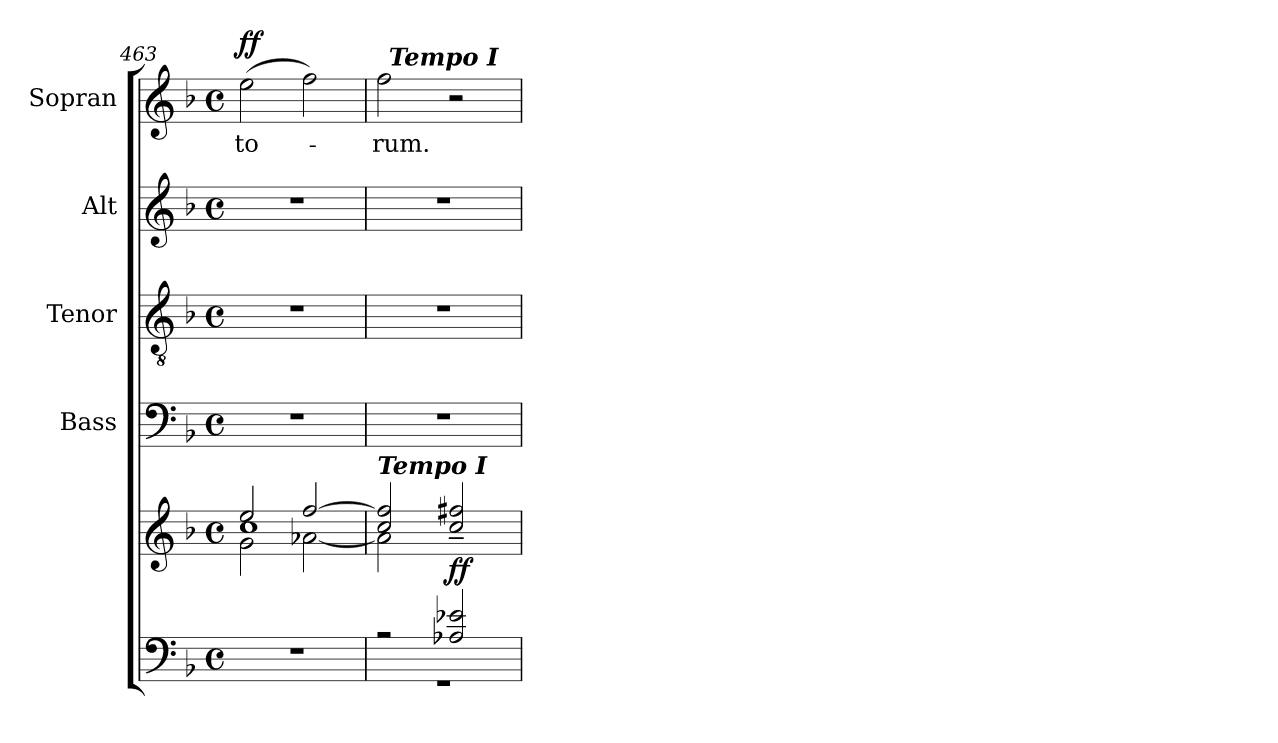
**kern	**kern	**dynam	**kern	**kern	**kern	**kern	**text	**dynam
*part5	*part5	*part5	*part4	*part3	*part2	*part1	*part1	*part1
*staff6	*staff5	*staff5/6	*staff4	*staff3	*staff2	*staff1	*staff1	*staff1
*	*	*	*I"Bass	*I"Tenor	*I"Alt	*I"Sopran	*	*
*	*	*	*I'B.	*I'T.	*I'A.	*I'S.	*	*
!!LO:LB:g=z
*clefF4	*clefG2	*	*clefF4	*clefGv2	*clefG2	*clefG2	*	*
*k[b-]	*k[b-]	*	*k[b-]	*k[b-]	*k[b-]	*k[b-]	*	*
*F:	*F:	*	*F:	*F:	*F:	*F:	*	*
*M4/4	*M4/4	*	*M4/4	*M4/4	*M4/4	*M4/4	*	*
*met(c)	*met(c)	*	*met(c)	*met(c)	*met(c)	*met(c)	*	*
=463	=463	=463	=463	=463	=463	=463	=463	=463
*	*^	*	*	*	*	*	*	*
*	*	*^	*	*	*	*	*	*	*
!	!	!	!	!	!	!	!	!	!LO:LY:b	!LO:DY:a
1r	2ee/	2g\	1cc	.	1r	1r	1r	(>2ee\	-to-	ff
.	[>2ff/	[<2a-X\	.	.	.	.	.	2ff\)	.	.
*	*	*v	*v	*	*	*	*	*	*	*
=464	=464	=464	=464	=464	=464	=464	=464	=464	=464
*^	*	*	*	*	*	*	*	*	*
!	!	!LO:TX:a:Bi:t=Tempo I	!	!	!	!	!	!	!	!
!	!	!	!	!	!	!	!	!	!LO:LY:b	!
*	*	*	*	*	*	*	*	*^	*	*
2rA	1rAA	2cc/ 2ff/]	2a-\]	.	1r	1r	1r	2ff\	32ryy	-rum.	.
!	!	!	!	!	!	!	!	!	!LO:TX:a:Bi:t=Tempo I	!	!
.	.	.	.	.	.	.	.	.	2ryy	.	.
!	!	!	!	!LO:DY:b	!	!	!	!	!	!	!
2A-X/ 2e-X/	.	2cc/~< 2ff#X/~<	2ryy	ff	.	.	.	2r	.	.	.
.	.	.	.	.	.	.	.	.	4...ryy	.	.
*v	*v	*	*	*	*	*	*	*v	*v	*	*
*	*v	*v	*	*	*	*	*	*	*
=	=	=	=	=	=	=	=	=
*-	*-	*-	*-	*-	*-	*-	*-	*-
